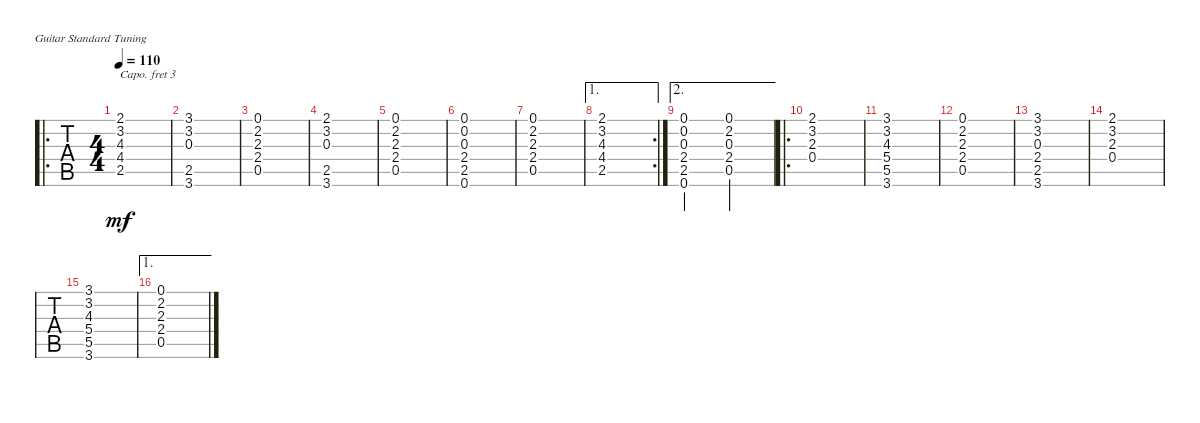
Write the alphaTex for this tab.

\defaultSystemsLayout 4
\bracketExtendMode groupsimilarinstruments
\singleTrackTrackNamePolicy hidden
\multiTrackTrackNamePolicy hidden
\otherSystemsTrackNameOrientation horizontal
\track ("Steel Guitar" "S-Gt") {instrument acousticguitarsteel}
\staff {tabs}
\capo 3
\tuning (E4 B3 G3 D3 A2 E2)
\ro
\ts (4 4)
\tempo 110
\clef g2
\ks d
(2.5 4.4 4.3 3.2 2.1).1{dy mf instrument acousticguitarsteel} |
(3.6 2.5 3.2 3.1 0.3).1 |
(0.5 2.4 2.3 2.2 0.1).1 |
(2.1 3.2 0.3 2.5 3.6).1 |
(0.5 2.4 2.3 2.2 0.1).1 |
(0.6 2.5 2.4 0.3 0.2 0.1).1 |
(0.5 2.4 2.3 2.2 0.1).1 |
\ae 1
\rc 2
(2.5 4.4 4.3 3.2 2.1).1 |
\ae 2
(2.4 0.3 0.2 0.1 2.5 0.6).2 (0.1 2.2 0.3 2.4 0.5).2 |
\ro
(3.2 2.3 2.1 0.4).1 |
(3.6 5.5 3.1 3.2 4.3 5.4).1 |
(0.5 2.4 2.3 2.2 0.1).1 |
(3.1 3.2 0.3 2.4 2.5 3.6).1 |
(3.2 2.3 2.1 0.4).1 |
(3.6 5.5 3.1 3.2 4.3 5.4).1 |
\ae 1
(0.5 2.4 2.3 2.2 0.1).1
